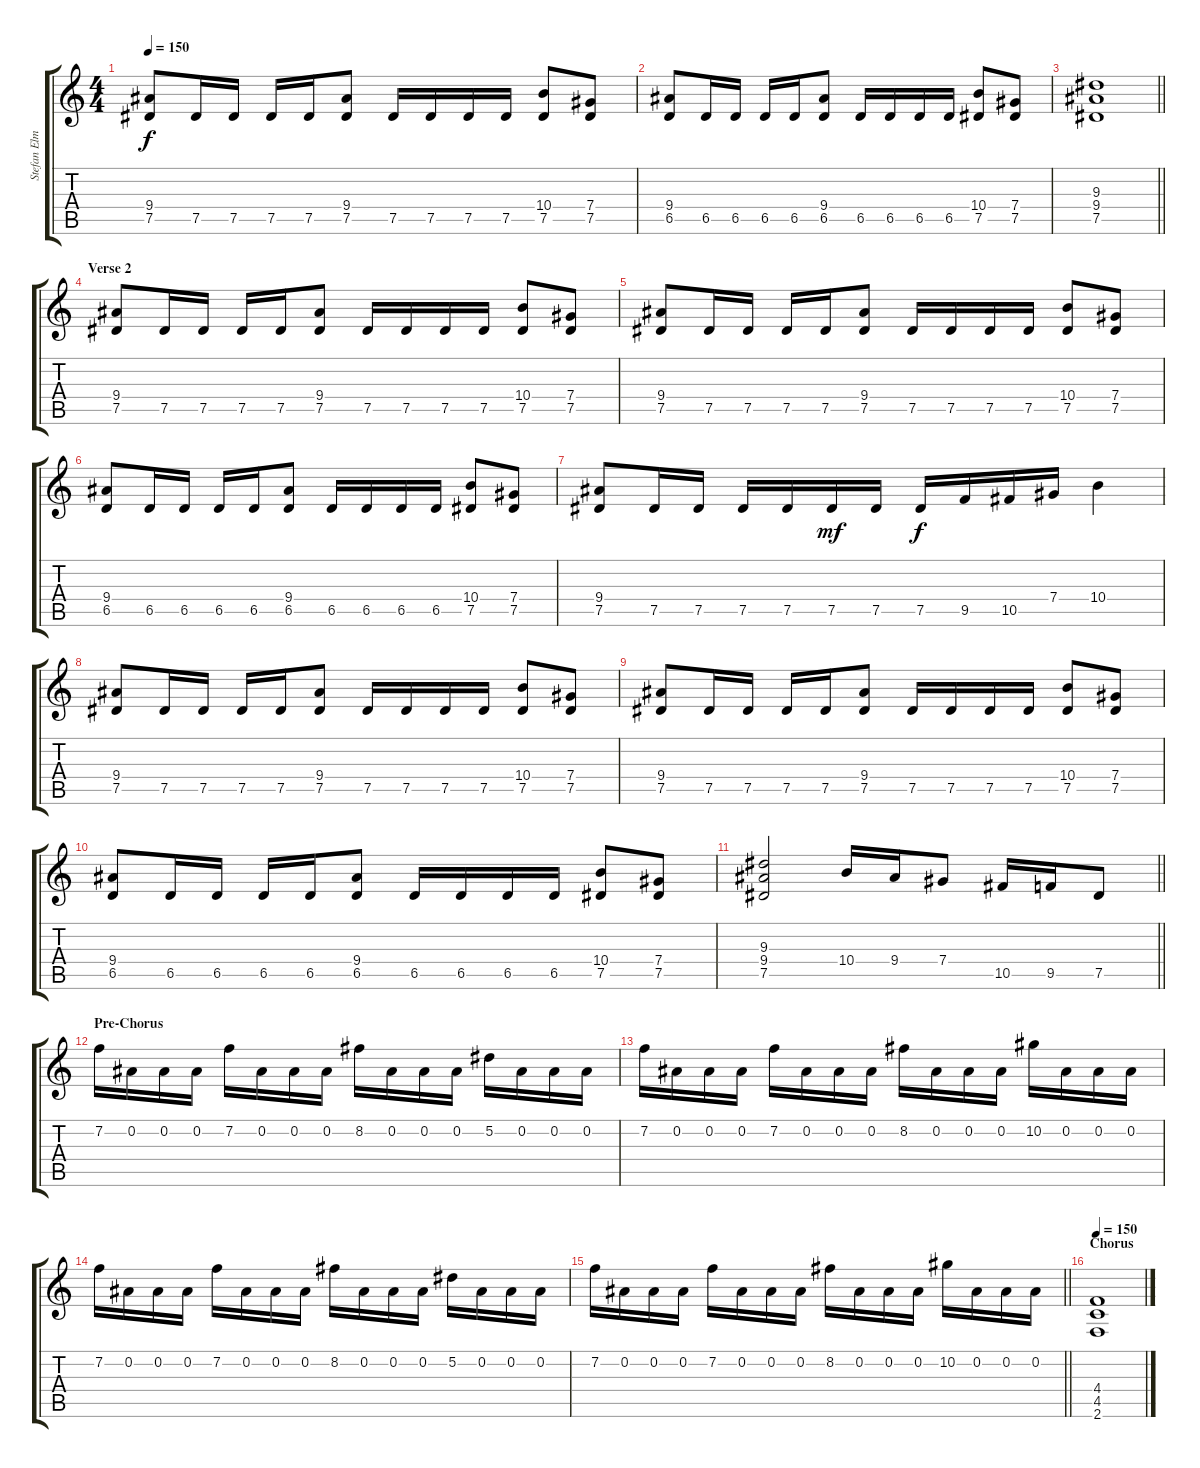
\track ("Stefan Elmgren" "Stefan Elm") {instrument distortionguitar}
\staff {score tabs}
\tuning (Eb4 Bb3 Gb3 Db3 Ab2 Eb2) {hide}
\ts (4 4)
\tempo 150
\clef g2
\ks c
(9.4 7.5).8{dy f} 7.5.16 7.5.16 7.5.16 7.5.16 (9.4 7.5).8 7.5.16 7.5.16 7.5.16 7.5.16 (10.4 7.5).8 (7.4 7.5).8 |
(9.4 6.5).8 6.5.16 6.5.16 6.5.16 6.5.16 (9.4 6.5).8 6.5.16 6.5.16 6.5.16 6.5.16 (10.4 7.5).8 (7.4 7.5).8 |
\barLineRight lightlight
(9.3 9.4 7.5).1 |
\section ("" "Verse 2")
(9.4 7.5).8 7.5.16 7.5.16 7.5.16 7.5.16 (9.4 7.5).8 7.5.16 7.5.16 7.5.16 7.5.16 (10.4 7.5).8 (7.4 7.5).8 |
(9.4 7.5).8 7.5.16 7.5.16 7.5.16 7.5.16 (9.4 7.5).8 7.5.16 7.5.16 7.5.16 7.5.16 (10.4 7.5).8 (7.4 7.5).8 |
(9.4 6.5).8 6.5.16 6.5.16 6.5.16 6.5.16 (9.4 6.5).8 6.5.16 6.5.16 6.5.16 6.5.16 (10.4 7.5).8 (7.4 7.5).8 |
(9.4 7.5).8 7.5.16 7.5.16 7.5.16 7.5.16 7.5.16{dy mf} 7.5.16 7.5.16{dy f} 9.5.16 10.5.16 7.4.16 10.4.4 |
(9.4 7.5).8 7.5.16 7.5.16 7.5.16 7.5.16 (9.4 7.5).8 7.5.16 7.5.16 7.5.16 7.5.16 (10.4 7.5).8 (7.4 7.5).8 |
(9.4 7.5).8 7.5.16 7.5.16 7.5.16 7.5.16 (9.4 7.5).8 7.5.16 7.5.16 7.5.16 7.5.16 (10.4 7.5).8 (7.4 7.5).8 |
(9.4 6.5).8 6.5.16 6.5.16 6.5.16 6.5.16 (9.4 6.5).8 6.5.16 6.5.16 6.5.16 6.5.16 (10.4 7.5).8 (7.4 7.5).8 |
\barLineRight lightlight
(9.3 9.4 7.5).2 10.4.16 9.4.16 7.4.8 10.5.16 9.5.16 7.5.8 |
\section ("" "Pre-Chorus")
7.2.16 0.2.16 0.2.16 0.2.16 7.2.16 0.2.16 0.2.16 0.2.16 8.2.16 0.2.16 0.2.16 0.2.16 5.2.16 0.2.16 0.2.16 0.2.16 |
7.2.16 0.2.16 0.2.16 0.2.16 7.2.16 0.2.16 0.2.16 0.2.16 8.2.16 0.2.16 0.2.16 0.2.16 10.2.16 0.2.16 0.2.16 0.2.16 |
7.2.16 0.2.16 0.2.16 0.2.16 7.2.16 0.2.16 0.2.16 0.2.16 8.2.16 0.2.16 0.2.16 0.2.16 5.2.16 0.2.16 0.2.16 0.2.16 |
\barLineRight lightlight
7.2.16 0.2.16 0.2.16 0.2.16 7.2.16 0.2.16 0.2.16 0.2.16 8.2.16 0.2.16 0.2.16 0.2.16 10.2.16 0.2.16 0.2.16 0.2.16 |
\section ("" "Chorus")
\tempo 150
(4.4 4.5 2.6).1
